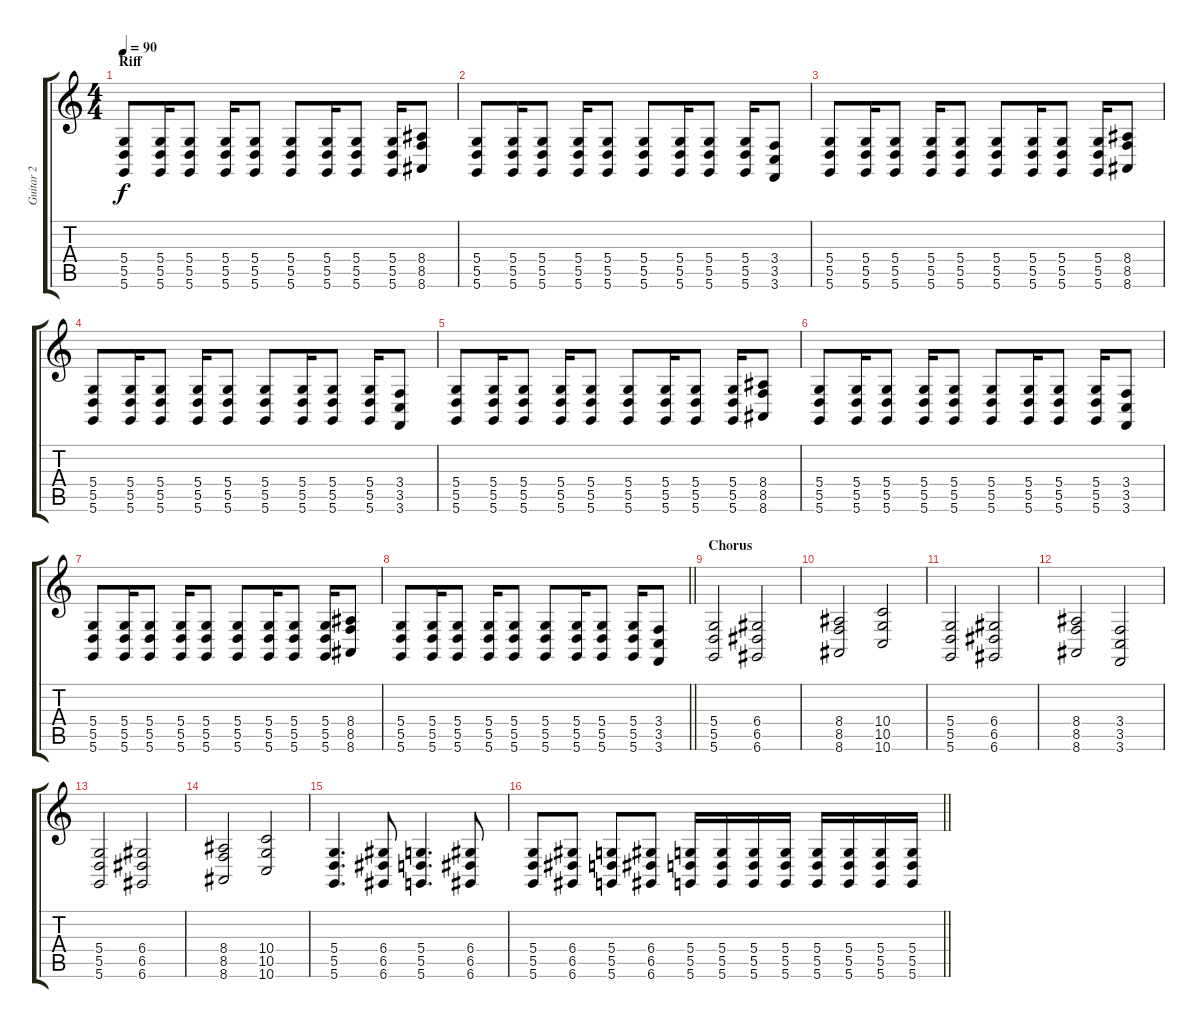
\track ("Guitar 2" "Guitar 2") {instrument lead2sawtooth}
\staff {score tabs}
\tuning (E4 B3 G3 D3 A2 D2) {hide}
\ts (4 4)
\section ("" "Riff")
\tempo 90
\clef g2
\ks c
(5.4 5.5 5.6).8{dy f} (5.4 5.5 5.6).16 (5.4 5.5 5.6).8 (5.4 5.5 5.6).16 (5.4 5.5 5.6).8 (5.4 5.5 5.6).8 (5.4 5.5 5.6).16 (5.4 5.5 5.6).8 (5.4 5.5 5.6).16 (8.4 8.5 8.6).8 |
(5.4 5.5 5.6).8 (5.4 5.5 5.6).16 (5.4 5.5 5.6).8 (5.4 5.5 5.6).16 (5.4 5.5 5.6).8 (5.4 5.5 5.6).8 (5.4 5.5 5.6).16 (5.4 5.5 5.6).8 (5.4 5.5 5.6).16 (3.4 3.5 3.6).8 |
(5.4 5.5 5.6).8 (5.4 5.5 5.6).16 (5.4 5.5 5.6).8 (5.4 5.5 5.6).16 (5.4 5.5 5.6).8 (5.4 5.5 5.6).8 (5.4 5.5 5.6).16 (5.4 5.5 5.6).8 (5.4 5.5 5.6).16 (8.4 8.5 8.6).8 |
(5.4 5.5 5.6).8 (5.4 5.5 5.6).16 (5.4 5.5 5.6).8 (5.4 5.5 5.6).16 (5.4 5.5 5.6).8 (5.4 5.5 5.6).8 (5.4 5.5 5.6).16 (5.4 5.5 5.6).8 (5.4 5.5 5.6).16 (3.4 3.5 3.6).8 |
(5.4 5.5 5.6).8 (5.4 5.5 5.6).16 (5.4 5.5 5.6).8 (5.4 5.5 5.6).16 (5.4 5.5 5.6).8 (5.4 5.5 5.6).8 (5.4 5.5 5.6).16 (5.4 5.5 5.6).8 (5.4 5.5 5.6).16 (8.4 8.5 8.6).8 |
(5.4 5.5 5.6).8 (5.4 5.5 5.6).16 (5.4 5.5 5.6).8 (5.4 5.5 5.6).16 (5.4 5.5 5.6).8 (5.4 5.5 5.6).8 (5.4 5.5 5.6).16 (5.4 5.5 5.6).8 (5.4 5.5 5.6).16 (3.4 3.5 3.6).8 |
(5.4 5.5 5.6).8 (5.4 5.5 5.6).16 (5.4 5.5 5.6).8 (5.4 5.5 5.6).16 (5.4 5.5 5.6).8 (5.4 5.5 5.6).8 (5.4 5.5 5.6).16 (5.4 5.5 5.6).8 (5.4 5.5 5.6).16 (8.4 8.5 8.6).8 |
\barLineRight lightlight
(5.4 5.5 5.6).8 (5.4 5.5 5.6).16 (5.4 5.5 5.6).8 (5.4 5.5 5.6).16 (5.4 5.5 5.6).8 (5.4 5.5 5.6).8 (5.4 5.5 5.6).16 (5.4 5.5 5.6).8 (5.4 5.5 5.6).16 (3.4 3.5 3.6).8 |
\section ("" "Chorus")
(5.4 5.5 5.6).2 (6.4 6.5 6.6).2 |
(8.4 8.5 8.6).2 (10.4 10.5 10.6).2 |
(5.4 5.5 5.6).2 (6.4 6.5 6.6).2 |
(8.4 8.5 8.6).2 (3.4 3.5 3.6).2 |
(5.4 5.5 5.6).2 (6.4 6.5 6.6).2 |
(8.4 8.5 8.6).2 (10.4 10.5 10.6).2 |
(5.4 5.5 5.6).4{d} (6.4 6.5 6.6).8 (5.4 5.5 5.6).4{d} (6.4 6.5 6.6).8 |
\barLineRight lightlight
(5.4 5.5 5.6).8 (6.4 6.5 6.6).8 (5.4 5.5 5.6).8 (6.4 6.5 6.6).8 (5.4 5.5 5.6).16 (5.4 5.5 5.6).16 (5.4 5.5 5.6).16 (5.4 5.5 5.6).16 (5.4 5.5 5.6).16 (5.4 5.5 5.6).16 (5.4 5.5 5.6).16 (5.4 5.5 5.6).16
